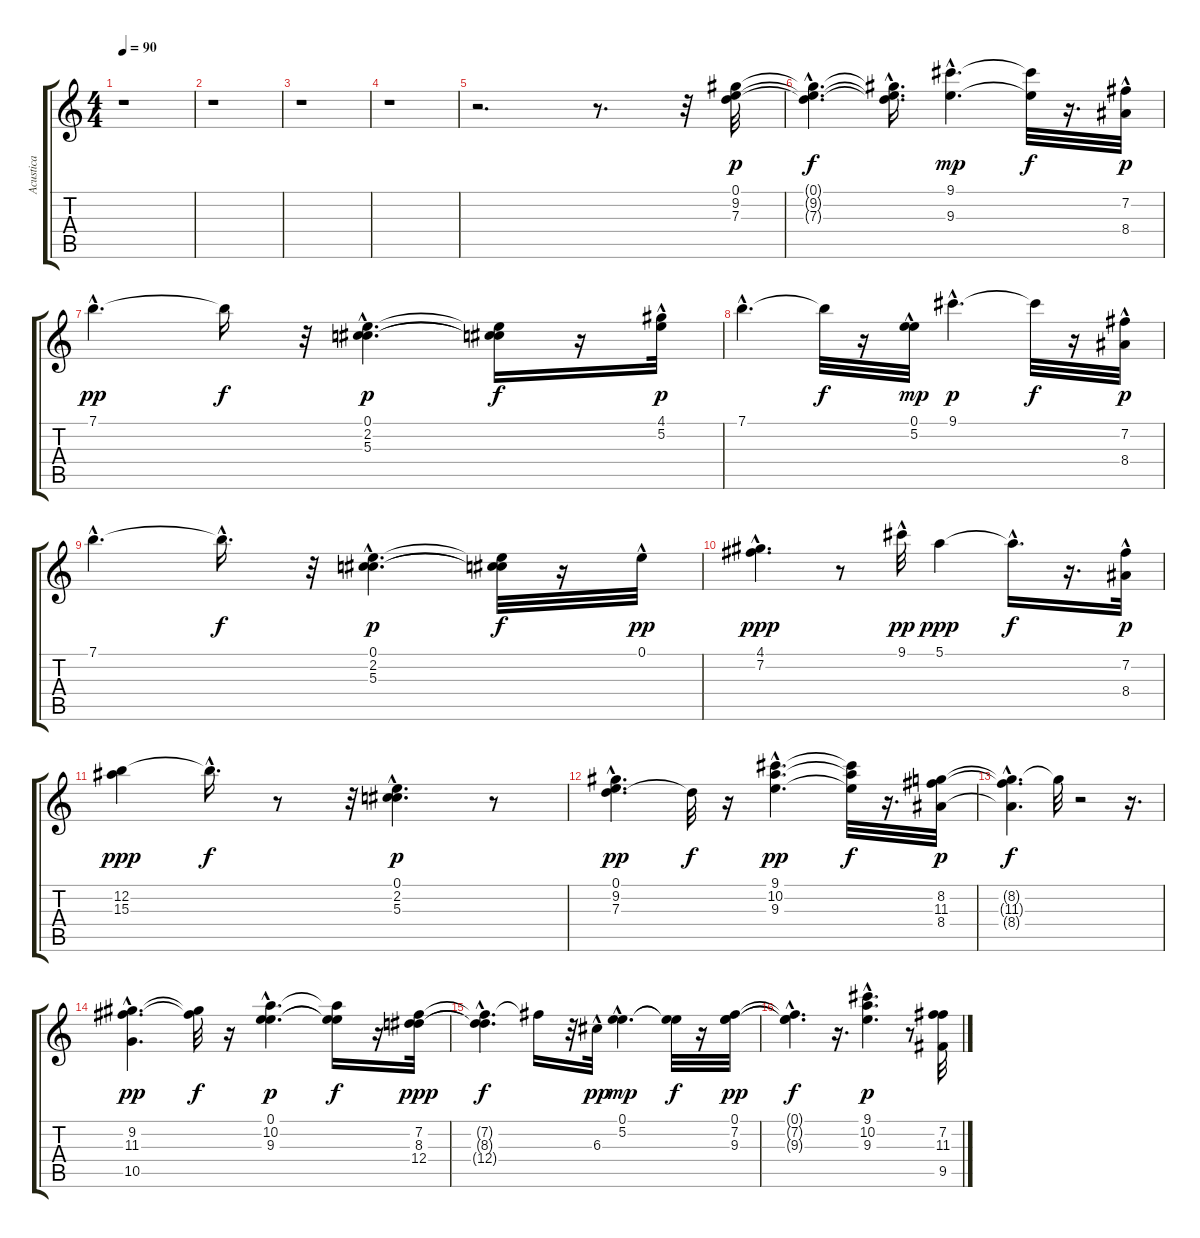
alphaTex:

\track ("Acustica" "Acustica") {instrument acousticguitarnylon}
\staff {score tabs}
\tuning (E4 B3 G3 D3 A2 E2) {hide}
\ts (4 4)
\tempo 90
\clef g2
\ks c
r.1{dy f} |
r.1 |
r.1 |
r.1 |
r.2{d} r.8{d} r.32 (0.1 9.2 7.3).32{dy p} |
(0.1{hac t} 9.2{hac t} 7.3{hac t}).4{d dy f} (0.1{t} 9.2{t} 7.3{hac t}).16{d} (9.1{hac} 9.3{hac}).4{d dy mp} (9.1{t} 9.3{t}).32{dy f} r.16{d} (7.2{hac} 8.4{hac}).32{dy p} |
7.1{hac}.4{d dy pp} 7.1{t}.16{dy f} r.32 (0.1{hac} 2.2{hac} 5.3{hac}).4{d dy p} (0.1{t} 2.2{t} 5.3{t}).16{dy f} r.16 (4.1{hac} 5.2{hac}).32{dy p} |
7.1{hac}.4{d} 7.1{t}.32{dy f} r.16 (0.1{hac} 5.2{hac}).32{dy mp} 9.1{hac}.4{d dy p} 9.1{t}.32{dy f} r.16 (7.2{hac} 8.4{hac}).32{dy p} |
7.1{hac}.4{d} 7.1{hac t}.16{d dy f} r.32 (0.1{hac} 2.2{hac} 5.3{hac}).4{d dy p} (0.1{t} 2.2{t} 5.3{t}).32{dy f} r.16 0.1{hac}.32{dy pp} |
(4.1{hac} 7.2{hac}).4{d dy ppp} r.8 9.1{hac}.32{dy pp} 5.1.4{dy ppp} 5.1{hac t}.16{d dy f} r.16{d} (7.2{hac} 8.4{hac}).32{dy p} |
(12.2 15.3).4{dy ppp} 12.2{hac t}.16{d dy f} r.8 r.32 (0.1{hac} 2.2{hac} 5.3{hac}).4{d dy p} r.8 |
(0.1{hac} 9.2{hac} 7.3{hac}).4{d dy pp} 7.3{t}.32{dy f} r.16 (9.1{hac} 10.2{hac} 9.3{hac}).4{d dy pp} (9.1{t} 10.2{t} 9.3{t}).32{dy f} r.16{d} (8.2 11.3 8.4).32{dy p} |
(8.2{hac t} 11.3{hac t} 8.4{hac t}).4{d dy f} 8.2{t}.32 r.2 r.16{d} |
(9.2{hac} 11.3{hac} 10.5{hac}).4{d dy pp} (9.2{t} 11.3{t}).32{dy f} r.16 (0.1{hac} 10.2{hac} 9.3{hac}).4{d dy p} (0.1{t} 10.2{t} 9.3{t}).16{dy f} r.16 (7.2 8.3 12.4).32{dy ppp} |
(7.2{hac t} 8.3{hac t} 12.4{hac t}).4{d dy f} 7.2{t}.16 r.32 6.3{hac}.32{dy pp} (0.1{hac} 5.2{hac}).4{d dy mp} (0.1{t} 5.2{t}).32{dy f} r.16 (0.1 7.2 9.3).32{dy pp} |
(0.1{hac t} 7.2{hac t} 9.3{t}).4{d dy f} r.16{d} (9.1{hac} 10.2{hac} 9.3{hac}).4{d dy p} r.8 (7.2 11.3 9.5).32
